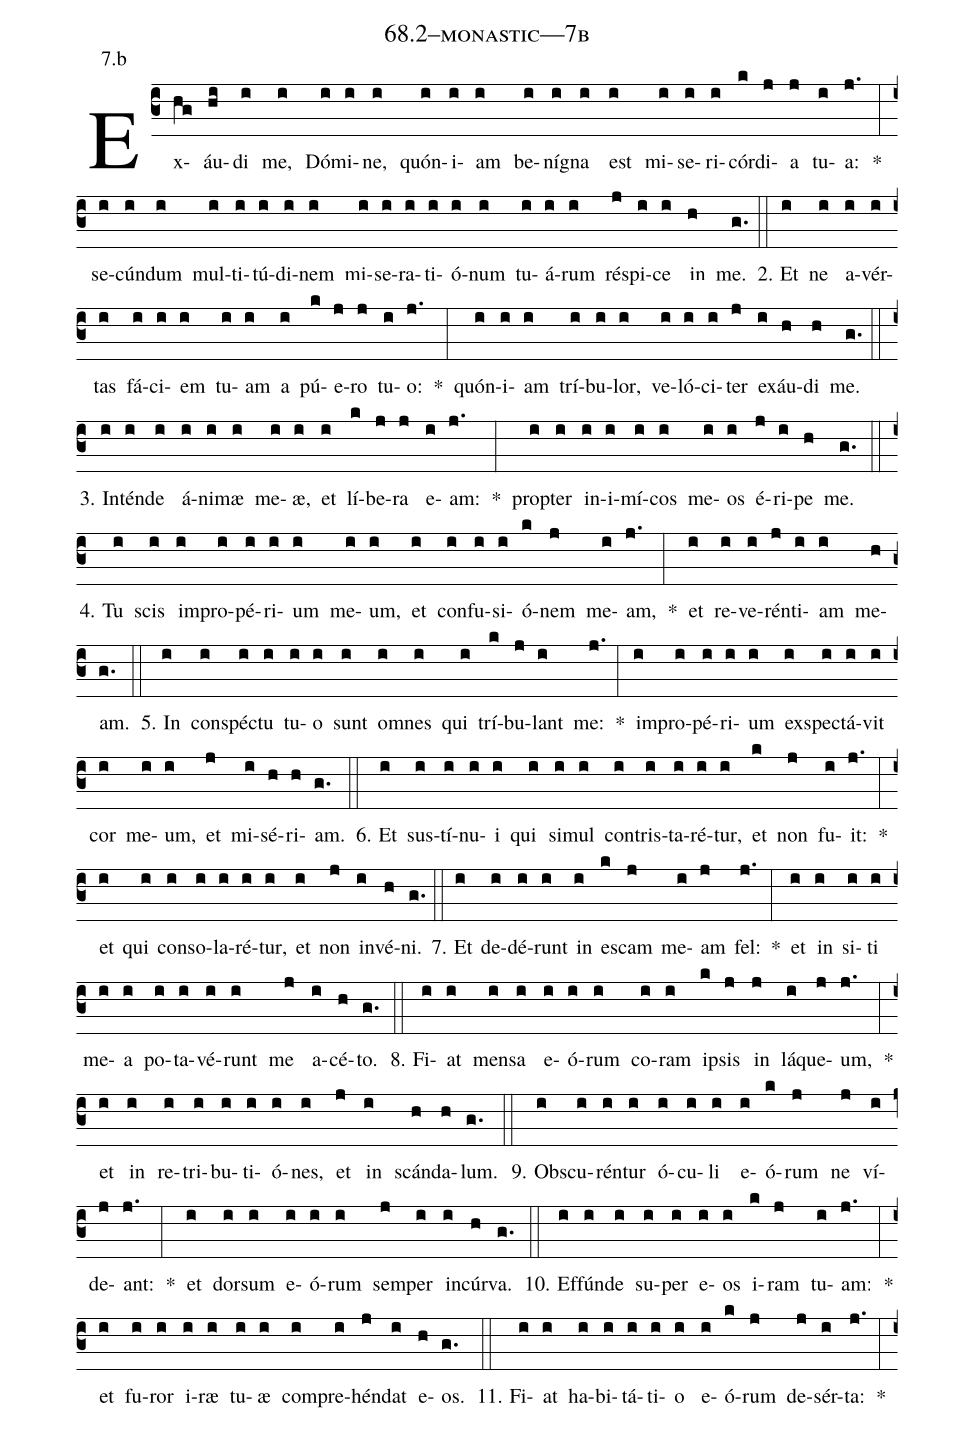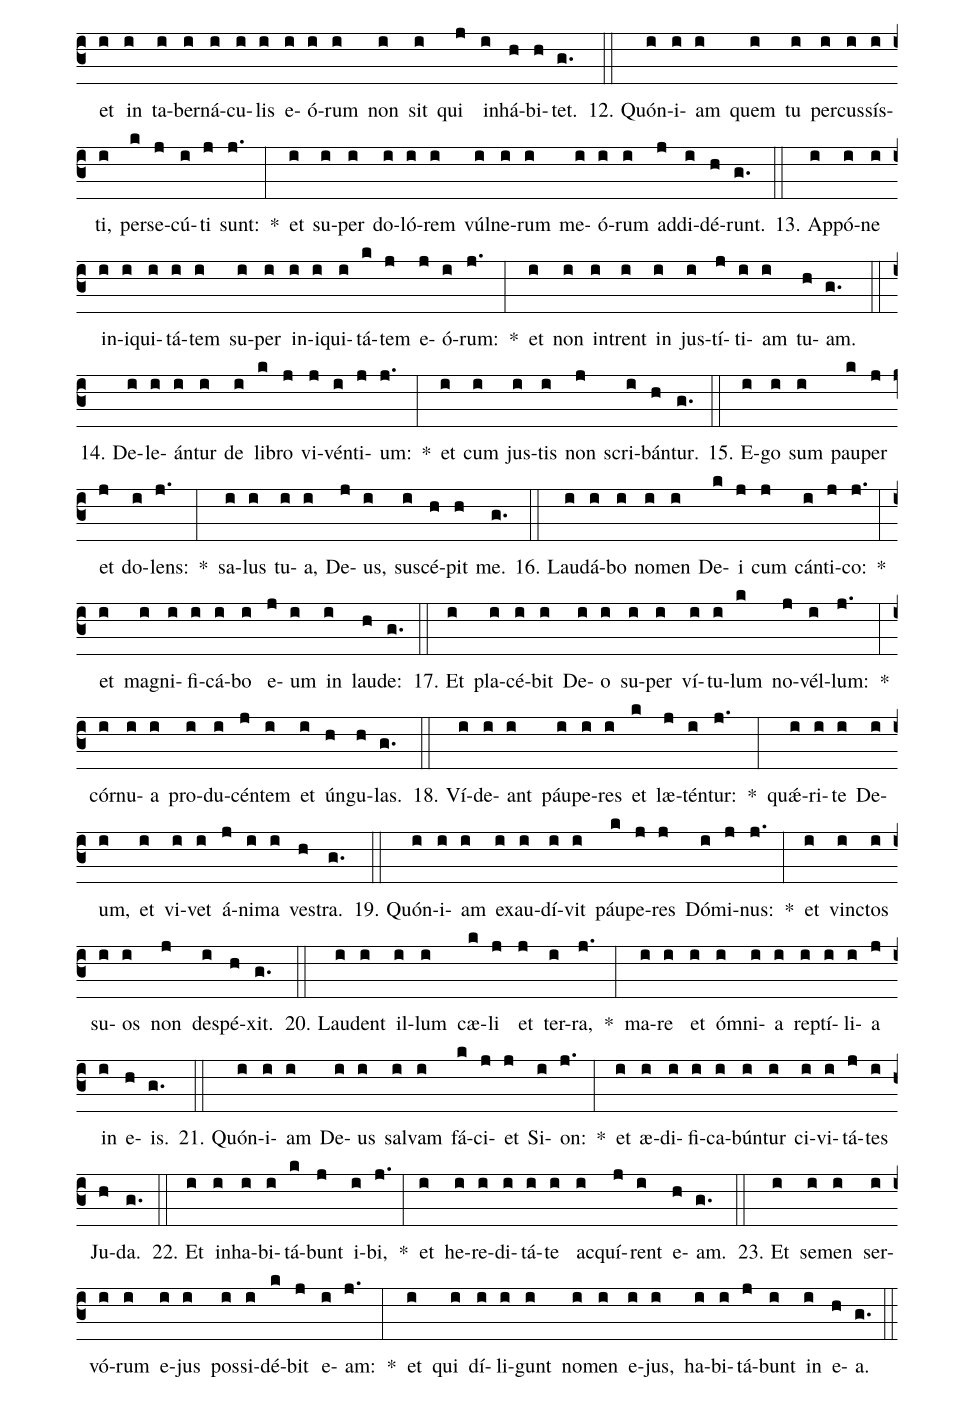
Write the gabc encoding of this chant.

name: 68.2--monastic---7b;
annotation: 7.b;
%%
(c3)Ex(hg)áu(hi)di(i) me,(i) Dó(i)mi(i)ne,(i) quón(i)i(i)am(i) be(i)ní(i)gna(i) est(i) mi(i)se(i)ri(i)cór(k)di(j)a(j) tu(i)a:(j.) *(:) se(i)cún(i)dum(i) mul(i)ti(i)tú(i)di(i)nem(i) mi(i)se(i)ra(i)ti(i)ó(i)num(i) tu(i)á(i)rum(i) ré(j)spi(i)ce(i) in(h) me.(g.) (::)
2. Et(i) ne(i) a(i)vér(i)tas(i) fá(i)ci(i)em(i) tu(i)am(i) a(i) pú(k)e(j)ro(j) tu(i)o:(j.) *(:) quón(i)i(i)am(i) trí(i)bu(i)lor,(i) ve(i)ló(i)ci(i)ter(j) ex(i)áu(h)di(h) me.(g.) (::)
3. In(i)tén(i)de(i) á(i)ni(i)mæ(i) me(i)æ,(i) et(i) lí(k)be(j)ra(j) e(i)am:(j.) *(:) prop(i)ter(i) in(i)i(i)mí(i)cos(i) me(i)os(i) é(j)ri(i)pe(h) me.(g.) (::)
4. Tu(i) scis(i) im(i)pro(i)pé(i)ri(i)um(i) me(i)um,(i) et(i) con(i)fu(i)si(i)ó(k)nem(j) me(i)am,(j.) *(:) et(i) re(i)ve(i)rén(j)ti(i)am(i) me(h)am.(g.) (::)
5. In(i) con(i)spéc(i)tu(i) tu(i)o(i) sunt(i) om(i)nes(i) qui(i) trí(k)bu(j)lant(i) me:(j.) *(:) im(i)pro(i)pé(i)ri(i)um(i) ex(i)spec(i)tá(i)vit(i) cor(i) me(i)um,(i) et(j) mi(i)sé(h)ri(h)am.(g.) (::)
6. Et(i) sus(i)tí(i)nu(i)i(i) qui(i) si(i)mul(i) con(i)tris(i)ta(i)ré(i)tur,(i) et(k) non(j) fu(i)it:(j.) *(:) et(i) qui(i) con(i)so(i)la(i)ré(i)tur,(i) et(i) non(j) in(i)vé(h)ni.(g.) (::)
7. Et(i) de(i)dé(i)runt(i) in(i) es(k)cam(j) me(i)am(j) fel:(j.) *(:) et(i) in(i) si(i)ti(i) me(i)a(i) po(i)ta(i)vé(i)runt(i) me(j) a(i)cé(h)to.(g.) (::)
8. Fi(i)at(i) men(i)sa(i) e(i)ó(i)rum(i) co(i)ram(i) ip(k)sis(j) in(j) lá(i)que(j)um,(j.) *(:) et(i) in(i) re(i)tri(i)bu(i)ti(i)ó(i)nes,(i) et(j) in(i) scán(h)da(h)lum.(g.) (::)
9. Obs(i)cu(i)rén(i)tur(i) ó(i)cu(i)li(i) e(i)ó(k)rum(j) ne(j) ví(i)de(j)ant:(j.) *(:) et(i) dor(i)sum(i) e(i)ó(i)rum(i) sem(j)per(i) in(i)cúr(h)va.(g.) (::)
10. Ef(i)fún(i)de(i) su(i)per(i) e(i)os(i) i(k)ram(j) tu(i)am:(j.) *(:) et(i) fu(i)ror(i) i(i)ræ(i) tu(i)æ(i) com(i)pre(i)hén(j)dat(i) e(h)os.(g.) (::)
11. Fi(i)at(i) ha(i)bi(i)tá(i)ti(i)o(i) e(i)ó(k)rum(j) de(j)sér(i)ta:(j.) *(:) et(i) in(i) ta(i)ber(i)ná(i)cu(i)lis(i) e(i)ó(i)rum(i) non(i) sit(i) qui(j) in(i)há(h)bi(h)tet.(g.) (::)
12. Quón(i)i(i)am(i) quem(i) tu(i) per(i)cus(i)sís(i)ti,(i) per(k)se(j)cú(i)ti(j) sunt:(j.) *(:) et(i) su(i)per(i) do(i)ló(i)rem(i) vúl(i)ne(i)rum(i) me(i)ó(i)rum(i) ad(j)di(i)dé(h)runt.(g.) (::)
13. Ap(i)pó(i)ne(i) in(i)i(i)qui(i)tá(i)tem(i) su(i)per(i) in(i)i(i)qui(i)tá(k)tem(j) e(j)ó(i)rum:(j.) *(:) et(i) non(i) in(i)trent(i) in(i) jus(i)tí(j)ti(i)am(i) tu(h)am.(g.) (::)
14. De(i)le(i)án(i)tur(i) de(i) li(k)bro(j) vi(j)vén(i)ti(j)um:(j.) *(:) et(i) cum(i) jus(i)tis(i) non(j) scri(i)bán(h)tur.(g.) (::)
15. E(i)go(i) sum(i) pau(k)per(j) et(j) do(i)lens:(j.) *(:) sa(i)lus(i) tu(i)a,(i) De(j)us,(i) su(i)scé(h)pit(h) me.(g.) (::)
16. Lau(i)dá(i)bo(i) no(i)men(i) De(k)i(j) cum(j) cán(i)ti(j)co:(j.) *(:) et(i) ma(i)gni(i)fi(i)cá(i)bo(i) e(j)um(i) in(i) lau(h)de:(g.) (::)
17. Et(i) pla(i)cé(i)bit(i) De(i)o(i) su(i)per(i) ví(i)tu(i)lum(k) no(j)vél(i)lum:(j.) *(:) cór(i)nu(i)a(i) pro(i)du(i)cén(j)tem(i) et(i) ún(h)gu(h)las.(g.) (::)
18. Ví(i)de(i)ant(i) páu(i)pe(i)res(i) et(k) læ(j)tén(i)tur:(j.) *(:) quǽ(i)ri(i)te(i) De(i)um,(i) et(i) vi(i)vet(i) á(j)ni(i)ma(i) ves(h)tra.(g.) (::)
19. Quón(i)i(i)am(i) ex(i)au(i)dí(i)vit(i) páu(k)pe(j)res(j) Dó(i)mi(j)nus:(j.) *(:) et(i) vinc(i)tos(i) su(i)os(i) non(j) de(i)spé(h)xit.(g.) (::)
20. Lau(i)dent(i) il(i)lum(i) cæ(k)li(j) et(j) ter(i)ra,(j.) *(:) ma(i)re(i) et(i) óm(i)ni(i)a(i) rep(i)tí(i)li(i)a(j) in(i) e(h)is.(g.) (::)
21. Quón(i)i(i)am(i) De(i)us(i) sal(i)vam(i) fá(k)ci(j)et(j) Si(i)on:(j.) *(:) et(i) æ(i)di(i)fi(i)ca(i)bún(i)tur(i) ci(i)vi(i)tá(j)tes(i) Ju(h)da.(g.) (::)
22. Et(i) in(i)ha(i)bi(i)tá(k)bunt(j) i(i)bi,(j.) *(:) et(i) he(i)re(i)di(i)tá(i)te(i) ac(i)quí(j)rent(i) e(h)am.(g.) (::)
23. Et(i) se(i)men(i) ser(i)vó(i)rum(i) e(i)jus(i) pos(i)si(i)dé(k)bit(j) e(i)am:(j.) *(:) et(i) qui(i) dí(i)li(i)gunt(i) no(i)men(i) e(i)jus,(i) ha(i)bi(i)tá(j)bunt(i) in(i) e(h)a.(g.) (::)
